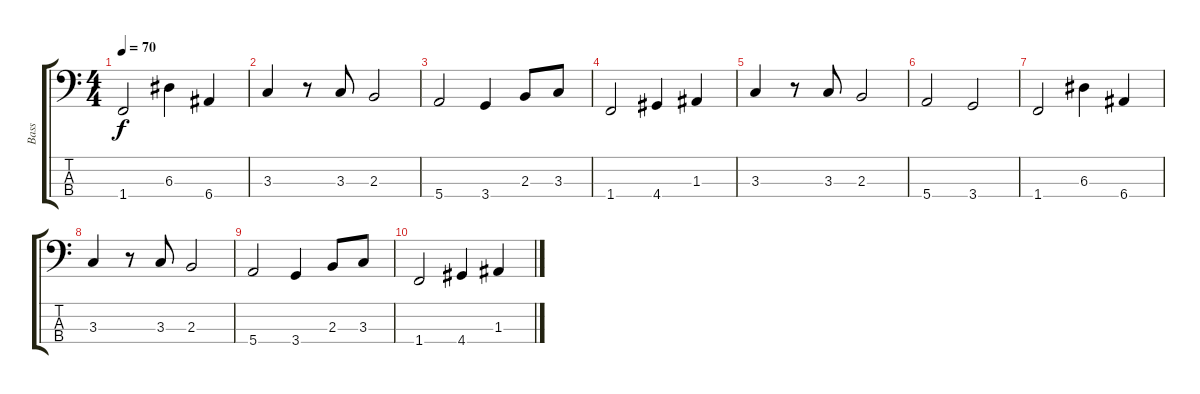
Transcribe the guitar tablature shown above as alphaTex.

\track ("Bass" "Bass") {instrument slapbass1}
\staff {score tabs}
\tuning (G2 D2 A1 E1) {hide}
\ts (4 4)
\tempo 70
\clef f4
\ks c
1.4.2{dy f} 6.3.4 6.4.4 |
3.3.4 r.8 3.3.8 2.3.2 |
5.4.2 3.4.4 2.3.8 3.3.8 |
1.4.2 4.4.4 1.3.4 |
3.3.4 r.8 3.3.8 2.3.2 |
5.4.2 3.4.2 |
1.4.2 6.3.4 6.4.4 |
3.3.4 r.8 3.3.8 2.3.2 |
5.4.2 3.4.4 2.3.8 3.3.8 |
1.4.2 4.4.4 1.3.4
